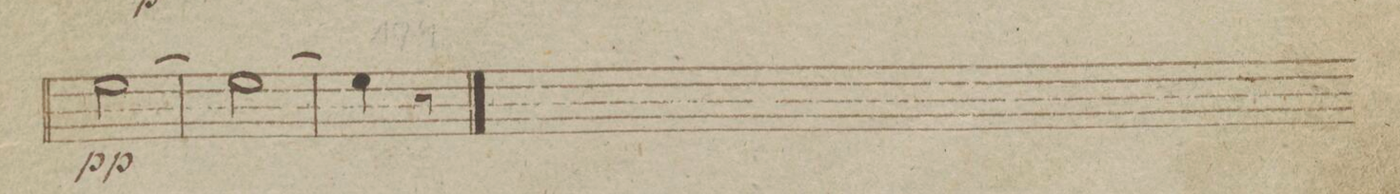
**kern	**dynam
*I"Clarinetto 1o. in B	*
*clefG2	*
*k[b-e-]	*
*M2/4	*
[2dd\	pp
=117	=117
2dd\_	.
=118	=118
4dd\]	.
8r	.
8ryy	.
==	==
*-	*-
